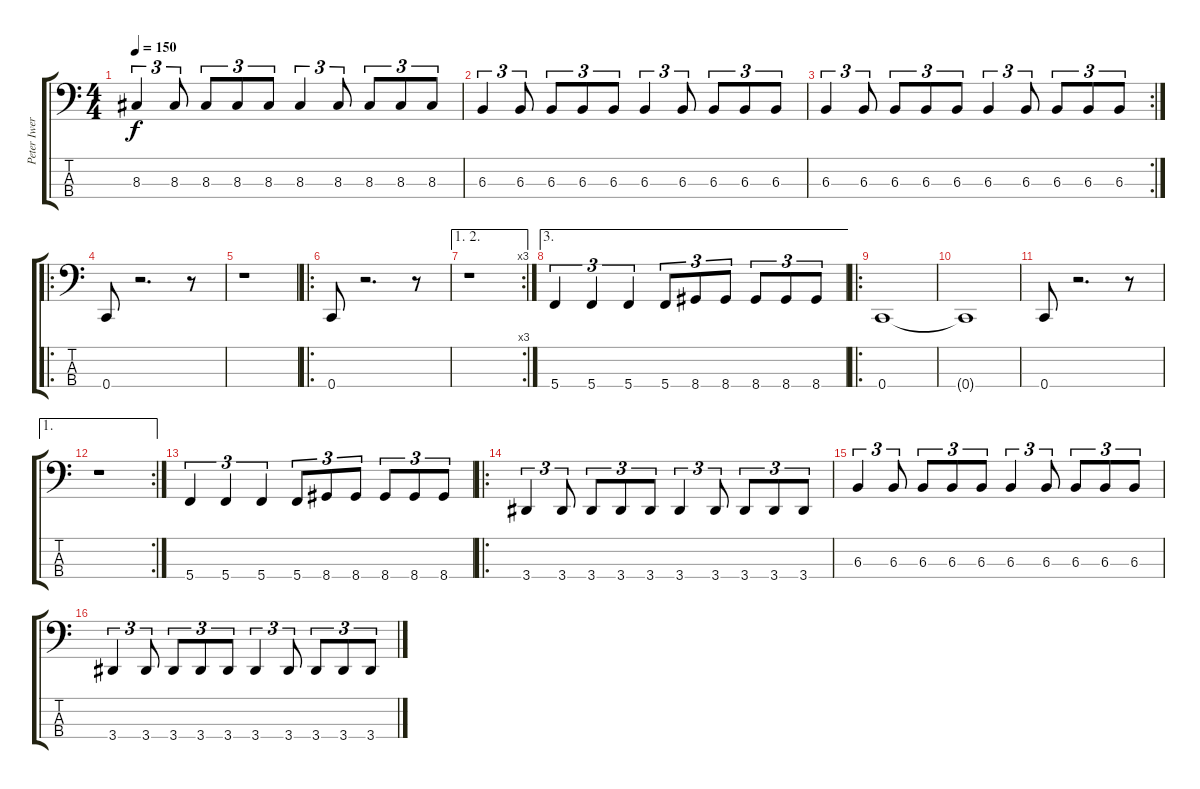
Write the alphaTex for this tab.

\track ("Peter Iwers" "Peter Iwer") {instrument electricbassfinger}
\staff {score tabs}
\tuning (Eb2 Bb1 F1 C1) {hide}
\ts (4 4)
\tempo 150
\clef f4
\ks c
8.3.4{tu (3 2) dy f} 8.3.8{tu (3 2)} 8.3.8{tu (3 2)} 8.3.8{tu (3 2)} 8.3.8{tu (3 2)} 8.3.4{tu (3 2)} 8.3.8{tu (3 2)} 8.3.8{tu (3 2)} 8.3.8{tu (3 2)} 8.3.8{tu (3 2)} |
6.3.4{tu (3 2)} 6.3.8{tu (3 2)} 6.3.8{tu (3 2)} 6.3.8{tu (3 2)} 6.3.8{tu (3 2)} 6.3.4{tu (3 2)} 6.3.8{tu (3 2)} 6.3.8{tu (3 2)} 6.3.8{tu (3 2)} 6.3.8{tu (3 2)} |
\rc 2
6.3.4{tu (3 2)} 6.3.8{tu (3 2)} 6.3.8{tu (3 2)} 6.3.8{tu (3 2)} 6.3.8{tu (3 2)} 6.3.4{tu (3 2)} 6.3.8{tu (3 2)} 6.3.8{tu (3 2)} 6.3.8{tu (3 2)} 6.3.8{tu (3 2)} |
\ro
0.4.8 r.2{d} r.8 |
r.1 |
\ro
0.4.8 r.2{d} r.8 |
\ae (1 2)
\rc 3
r.1 |
\ae 3
5.4.4{tu (3 2)} 5.4.4{tu (3 2)} 5.4.4{tu (3 2)} 5.4.8{tu (3 2)} 8.4.8{tu (3 2)} 8.4.8{tu (3 2)} 8.4.8{tu (3 2)} 8.4.8{tu (3 2)} 8.4.8{tu (3 2)} |
\ro
0.4.1 |
0.4{t}.1 |
0.4.8 r.2{d} r.8 |
\ae 1
\rc 2
r.1 |
5.4.4{tu (3 2)} 5.4.4{tu (3 2)} 5.4.4{tu (3 2)} 5.4.8{tu (3 2)} 8.4.8{tu (3 2)} 8.4.8{tu (3 2)} 8.4.8{tu (3 2)} 8.4.8{tu (3 2)} 8.4.8{tu (3 2)} |
\ro
3.4.4{tu (3 2)} 3.4.8{tu (3 2)} 3.4.8{tu (3 2)} 3.4.8{tu (3 2)} 3.4.8{tu (3 2)} 3.4.4{tu (3 2)} 3.4.8{tu (3 2)} 3.4.8{tu (3 2)} 3.4.8{tu (3 2)} 3.4.8{tu (3 2)} |
6.3.4{tu (3 2)} 6.3.8{tu (3 2)} 6.3.8{tu (3 2)} 6.3.8{tu (3 2)} 6.3.8{tu (3 2)} 6.3.4{tu (3 2)} 6.3.8{tu (3 2)} 6.3.8{tu (3 2)} 6.3.8{tu (3 2)} 6.3.8{tu (3 2)} |
3.4.4{tu (3 2)} 3.4.8{tu (3 2)} 3.4.8{tu (3 2)} 3.4.8{tu (3 2)} 3.4.8{tu (3 2)} 3.4.4{tu (3 2)} 3.4.8{tu (3 2)} 3.4.8{tu (3 2)} 3.4.8{tu (3 2)} 3.4.8{tu (3 2)}
